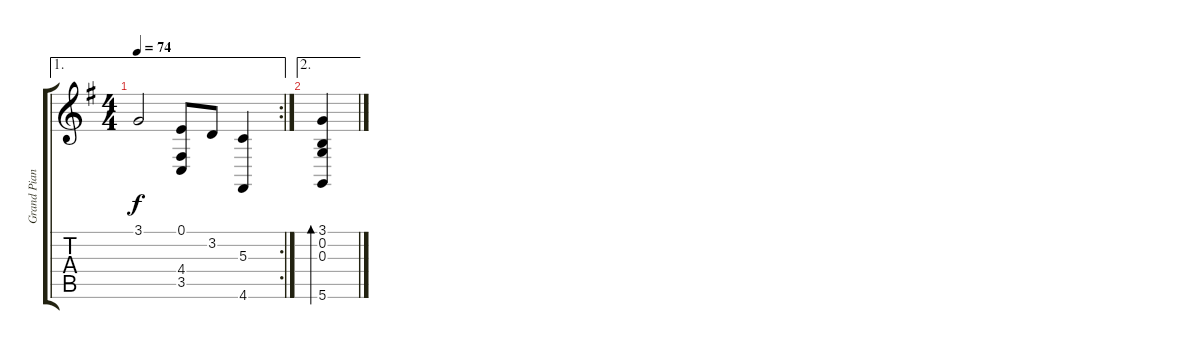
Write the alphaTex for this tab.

\track ("Grand Piano" "Grand Pian") {instrument orchestralharp}
\staff {score tabs}
\tuning (E4 B3 G3 D3 A2 D2) {hide}
\ae 1
\rc 2
\ts (4 4)
\tempo 74
\clef g2
\ks g
3.1.2{dy f} (0.1 4.4 3.5).8 3.2.8 (5.3 4.6).4 |
\ae 2
(3.1 0.2 0.3 5.6).4{bd 480}
